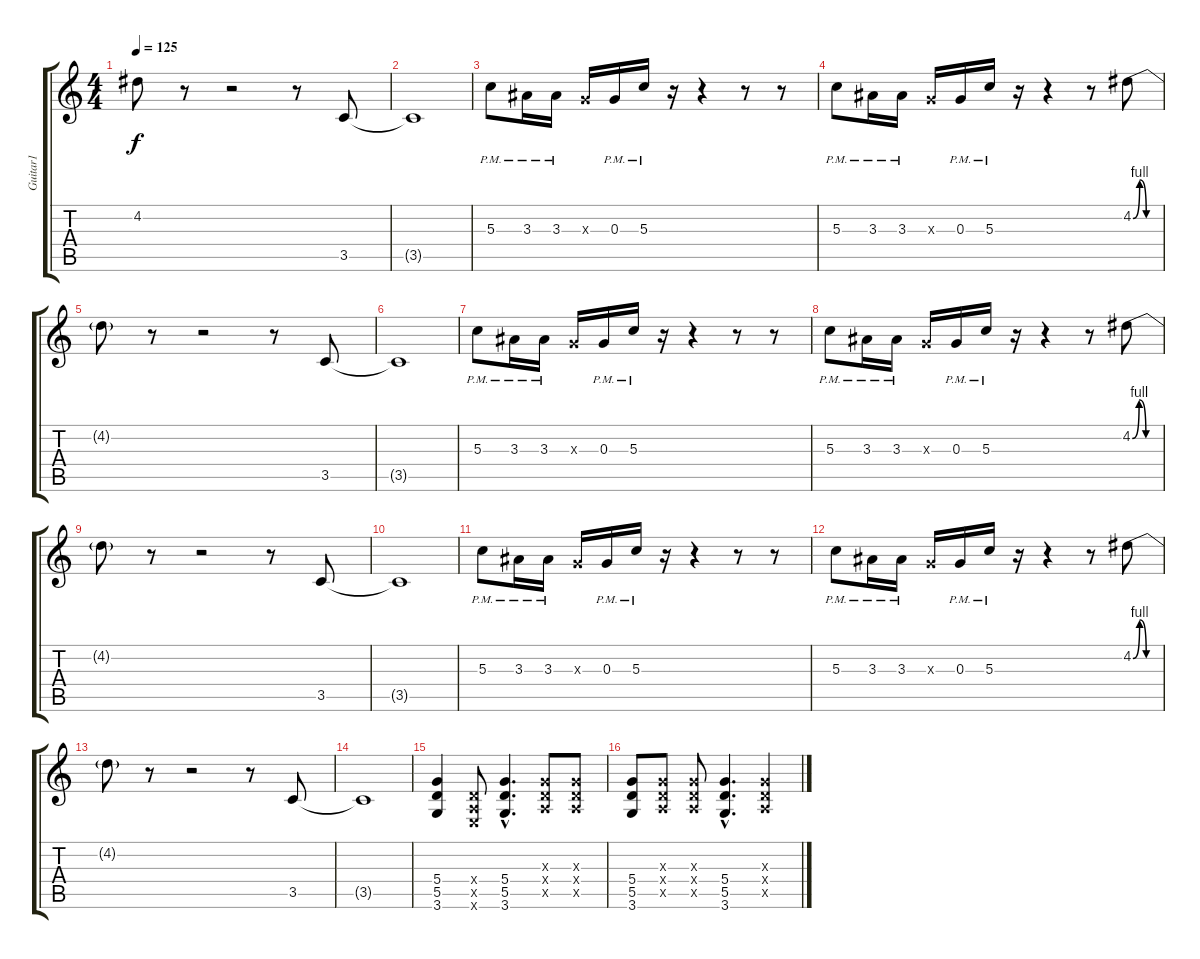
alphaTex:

\track ("Guitar1" "Guitar1") {instrument distortionguitar}
\staff {score tabs}
\tuning (E4 B3 G3 D3 A2 E2) {hide}
\ts (4 4)
\tempo 125
\clef g2
\ks c
4.2{t}.8{dy f} r.8 r.2 r.8 3.5.8 |
3.5{t}.1 |
5.3{pm}.8 3.3{pm}.16 3.3{pm}.16 0.3{x}.16 0.3{pm}.16 5.3{pm}.16 r.16 r.4 r.8 r.8 |
5.3{pm}.8 3.3{pm}.16 3.3{pm}.16 0.3{x}.16 0.3{pm}.16 5.3{pm}.16 r.16 r.4 r.8 4.2{be (custom 0 0 15 4 30 0 60 0)}.8 |
4.2{t}.8 r.8 r.2 r.8 3.5.8 |
3.5{t}.1 |
5.3{pm}.8 3.3{pm}.16 3.3{pm}.16 0.3{x}.16 0.3{pm}.16 5.3{pm}.16 r.16 r.4 r.8 r.8 |
5.3{pm}.8 3.3{pm}.16 3.3{pm}.16 0.3{x}.16 0.3{pm}.16 5.3{pm}.16 r.16 r.4 r.8 4.2{be (custom 0 0 15 4 30 0 60 0)}.8 |
4.2{t}.8 r.8 r.2 r.8 3.5.8 |
3.5{t}.1 |
5.3{pm}.8 3.3{pm}.16 3.3{pm}.16 0.3{x}.16 0.3{pm}.16 5.3{pm}.16 r.16 r.4 r.8 r.8 |
5.3{pm}.8 3.3{pm}.16 3.3{pm}.16 0.3{x}.16 0.3{pm}.16 5.3{pm}.16 r.16 r.4 r.8 4.2{be (custom 0 0 15 4 30 0 60 0)}.8 |
4.2{t}.8 r.8 r.2 r.8 3.5.8 |
3.5{t}.1 |
(5.4 5.5 3.6).4 (0.4{x} 0.5{x} 0.6{x}).8 (5.4{hac} 5.5{hac} 3.6{hac}).4{d} (0.3{x} 0.4{x} 0.5{x}).8 (0.3{x} 0.4{x} 0.5{x}).8 |
(5.4 5.5 3.6).8 (0.3{x} 0.4{x} 0.5{x}).8 (0.3{x} 0.4{x} 0.5{x}).8 (5.4{hac} 5.5{hac} 3.6{hac}).4{d} (0.3{x} 0.4{x} 0.5{x}).4
